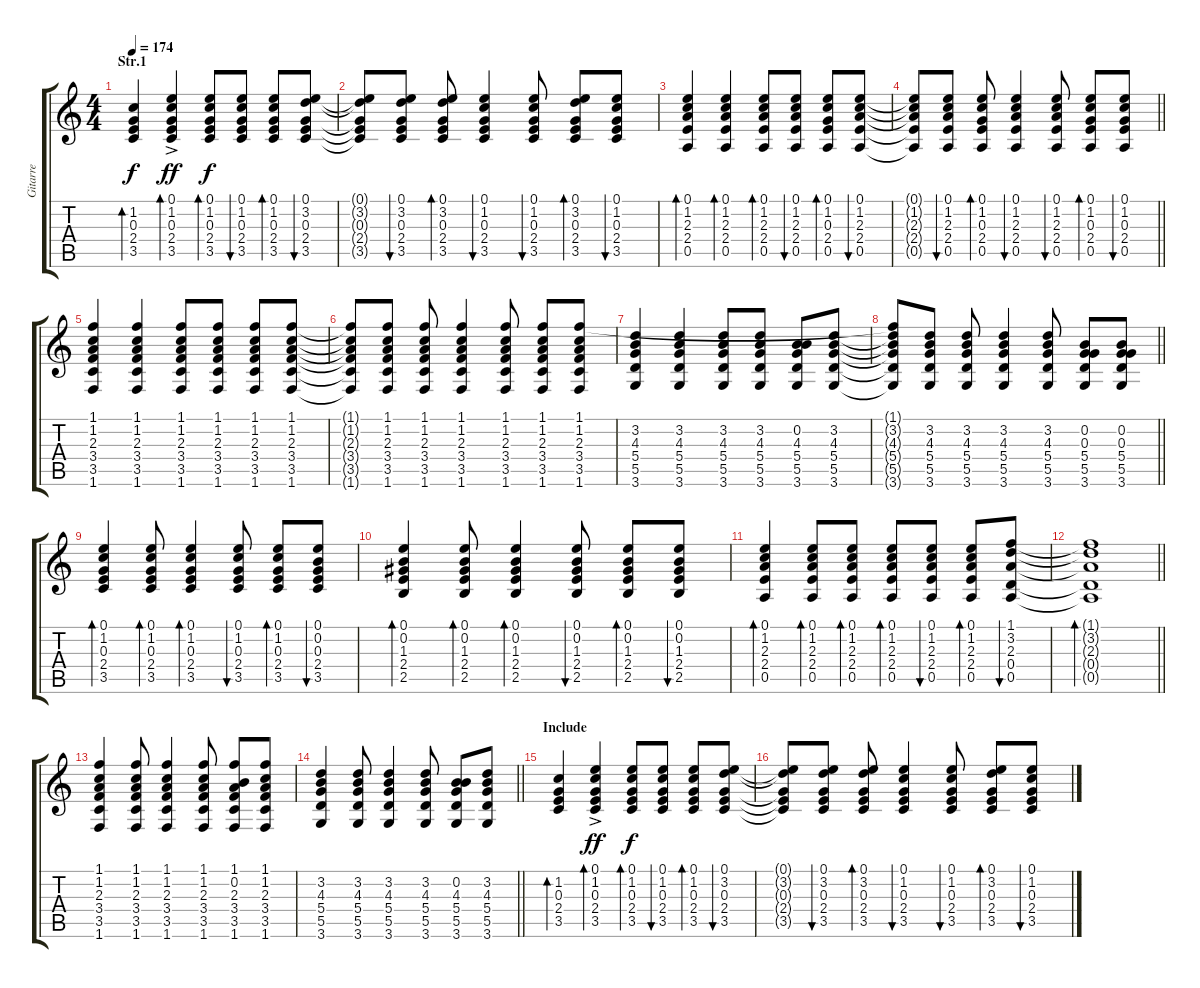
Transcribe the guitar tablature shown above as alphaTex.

\track ("Gitarre" "Gitarre") {instrument acousticguitarnylon}
\staff {score tabs}
\tuning (E4 B3 G3 D3 A2 E2) {hide}
\ts (4 4)
\section ("" "Str.1")
\tempo 174
\clef g2
\ks c
(1.2 0.3 2.4 3.5).4{bd 30 dy f} (0.1{ac} 1.2{ac} 0.3{ac} 2.4{ac} 3.5{ac}).4{bd 30 dy ff} (0.1 1.2 0.3 2.4 3.5).8{bd 30 dy f} (0.1 1.2 0.3 2.4 3.5).8{bu 30} (0.1 1.2 0.3 2.4 3.5).8{bd 30} (0.1 3.2 0.3 2.4 3.5).8{bu 30} |
(0.1{t} 3.2{t} 0.3{t} 2.4{t} 3.5{t}).8 (0.1 3.2 0.3 2.4 3.5).8{bu 30} (0.1 3.2 0.3 2.4 3.5).8{bd 30} (0.1 1.2 0.3 2.4 3.5).4{bu 30} (0.1 1.2 0.3 2.4 3.5).8{bu 30} (0.1 3.2 0.3 2.4 3.5).8{bd 30} (0.1 1.2 0.3 2.4 3.5).8{bu 30} |
(0.1 1.2 2.3 2.4 0.5).4{bd 30} (0.1 1.2 2.3 2.4 0.5).4{bd 30} (0.1 1.2 2.3 2.4 0.5).8{bd 30} (0.1 1.2 2.3 2.4 0.5).8{bu 30} (0.1 1.2 0.3 2.4 0.5).8{bd 30} (0.1 1.2 2.3 2.4 0.5).8{bu 30} |
\barLineRight lightlight
(0.1{t} 1.2{t} 2.3{t} 2.4{t} 0.5{t}).8 (0.1 1.2 2.3 2.4 0.5).8{bu 30} (0.1 1.2 0.3 2.4 0.5).8{bd 30} (0.1 1.2 2.3 2.4 0.5).4{bu 30} (0.1 1.2 2.3 2.4 0.5).8{bu 30} (0.1 1.2 0.3 2.4 0.5).8{bd 30} (0.1 1.2 0.3 2.4 0.5).8{bu 30} |
(1.1 1.2 2.3 3.4 3.5 1.6).4 (1.1 1.2 2.3 3.4 3.5 1.6).4 (1.1 1.2 2.3 3.4 3.5 1.6).8 (1.1 1.2 2.3 3.4 3.5 1.6).8 (1.1 1.2 2.3 3.4 3.5 1.6).8 (1.1 1.2 2.3 3.4 3.5 1.6).8 |
(1.1{t} 1.2{t} 2.3{t} 3.4{t} 3.5{t} 1.6{t}).8 (1.1 1.2 2.3 3.4 3.5 1.6).8 (1.1 1.2 2.3 3.4 3.5 1.6).8 (1.1 1.2 2.3 3.4 3.5 1.6).4 (1.1 1.2 2.3 3.4 3.5 1.6).8 (1.1 1.2 2.3 3.4 3.5 1.6).8 (1.1 1.2 2.3 3.4 3.5 1.6).8 |
(3.2 4.3 5.4 5.5 3.6).4 (3.2 4.3 5.4 5.5 3.6).4 (3.2 4.3 5.4 5.5 3.6).8 (3.2 4.3 5.4 5.5 3.6).8 (0.2 4.3 5.4 5.5 3.6).8 (3.2 4.3 5.4 5.5 3.6).8 |
\barLineRight lightlight
(1.1{t} 3.2{t} 4.3{t} 5.4{t} 5.5{t} 3.6{t}).8 (3.2 4.3 5.4 5.5 3.6).8 (3.2 4.3 5.4 5.5 3.6).8 (3.2 4.3 5.4 5.5 3.6).4 (3.2 4.3 5.4 5.5 3.6).8 (0.2 0.3 5.4 5.5 3.6).8 (0.2 0.3 5.4 5.5 3.6).8 |
(0.1 1.2 0.3 2.4 3.5).4{bd 30} (0.1 1.2 0.3 2.4 3.5).8{bd 30} (0.1 1.2 0.3 2.4 3.5).4{bd 30} (0.1 1.2 0.3 2.4 3.5).8{bu 30} (0.1 1.2 0.3 2.4 3.5).8{bd 30} (0.1 0.2 0.3 2.4 3.5).8{bu 30} |
(0.1 0.2 1.3 2.4 2.5).4{bd 30} (0.1 0.2 1.3 2.4 2.5).8{bd 30} (0.1 0.2 1.3 2.4 2.5).4{bd 30} (0.1 0.2 1.3 2.4 2.5).8{bu 30} (0.1 0.2 1.3 2.4 2.5).8{bd 30} (0.1 0.2 1.3 2.4 2.5).8{bu 30} |
(0.1 1.2 2.3 2.4 0.5).4{bd 30} (0.1 1.2 2.3 2.4 0.5).8{bd 30} (0.1 1.2 2.3 2.4 0.5).8{bd 30} (0.1 1.2 2.3 2.4 0.5).8{bd 30} (0.1 1.2 2.3 2.4 0.5).8{bu 30} (0.1 1.2 2.3 2.4 0.5).8{bd 30} (1.1 3.2 2.3 0.4 0.5).8{bu 30} |
\barLineRight lightlight
(1.1{t} 3.2{t} 2.3{t} 0.4{t} 0.5{t}).1{bd 30} |
(1.1 1.2 2.3 3.4 3.5 1.6).4 (1.1 1.2 2.3 3.4 3.5 1.6).8 (1.1 1.2 2.3 3.4 3.5 1.6).4 (1.1 1.2 2.3 3.4 3.5 1.6).8 (1.1 0.2 2.3 3.4 3.5 1.6).8 (1.1 1.2 2.3 3.4 3.5 1.6).8 |
\barLineRight lightlight
(3.2 4.3 5.4 5.5 3.6).4 (3.2 4.3 5.4 5.5 3.6).8 (3.2 4.3 5.4 5.5 3.6).4 (3.2 4.3 5.4 5.5 3.6).8 (0.2 4.3 5.4 5.5 3.6).8 (3.2 4.3 5.4 5.5 3.6).8 |
\section ("" "Include")
(1.2 0.3 2.4 3.5).4{bd 30} (0.1{ac} 1.2{ac} 0.3{ac} 2.4{ac} 3.5{ac}).4{bd 30 dy ff} (0.1 1.2 0.3 2.4 3.5).8{bd 30 dy f} (0.1 1.2 0.3 2.4 3.5).8{bu 30} (0.1 1.2 0.3 2.4 3.5).8{bd 30} (0.1 3.2 0.3 2.4 3.5).8{bu 30} |
(0.1{t} 3.2{t} 0.3{t} 2.4{t} 3.5{t}).8 (0.1 3.2 0.3 2.4 3.5).8{bu 30} (0.1 3.2 0.3 2.4 3.5).8{bd 30} (0.1 1.2 0.3 2.4 3.5).4{bu 30} (0.1 1.2 0.3 2.4 3.5).8{bu 30} (0.1 3.2 0.3 2.4 3.5).8{bd 30} (0.1 1.2 0.3 2.4 3.5).8{bu 30}
